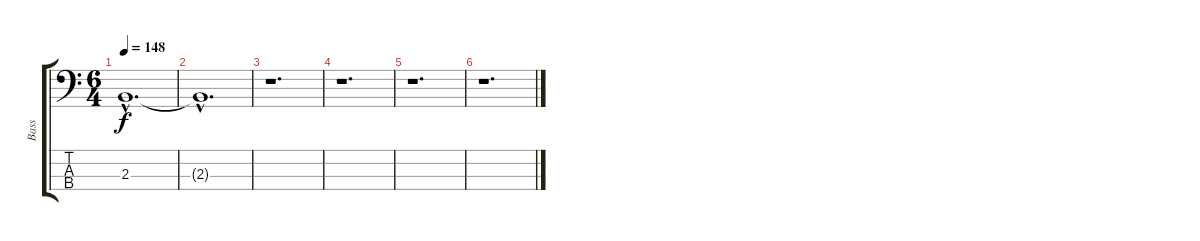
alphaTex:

\track ("Bass" "Bass") {instrument electricbassfinger}
\staff {score tabs}
\tuning (G2 D2 A1 E1) {hide}
\ts (6 4)
\tempo 148
\clef f4
\ks c
2.3{hac}.1{d dy f} |
2.3{hac t}.1{d} |
r.1{d} |
r.1{d} |
r.1{d} |
r.1{d}
